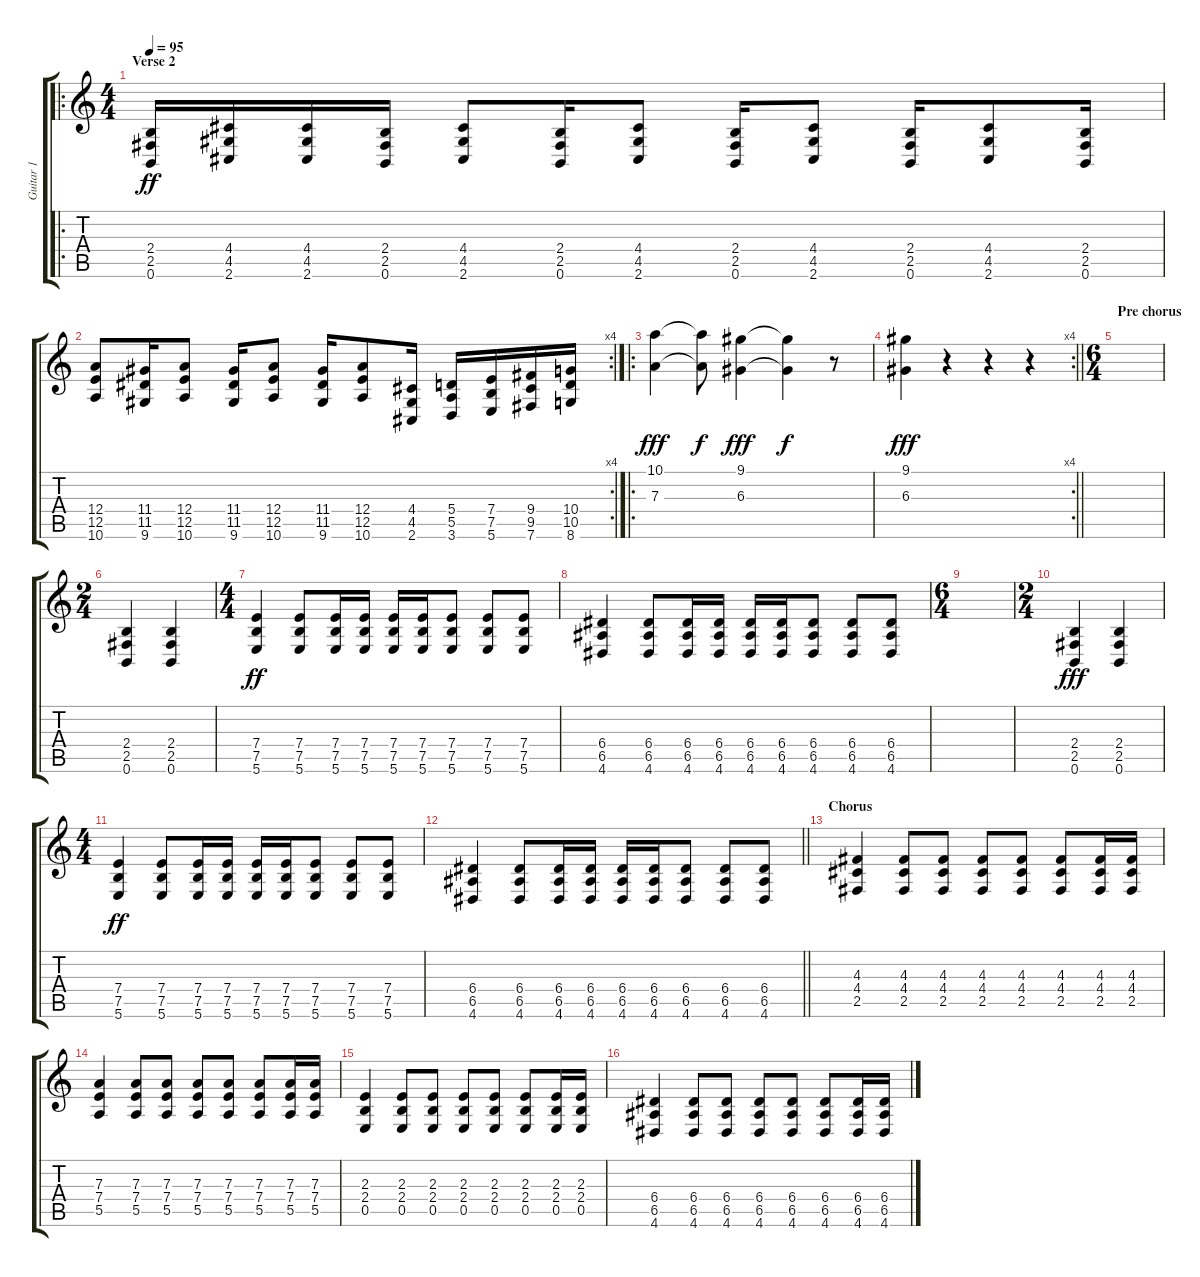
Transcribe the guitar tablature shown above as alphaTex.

\track ("Guitar 1" "Guitar 1") {instrument overdrivenguitar}
\staff {score tabs}
\tuning (B3 Gb3 D3 A2 E2 B1) {hide}
\ro
\ts (4 4)
\section ("" "Verse 2")
\tempo 95
\clef g2
\ks c
(2.4 2.5 0.6).16{dy ff volume 15 instrument overdrivenguitar} (4.4 4.5 2.6).16 (4.4 4.5 2.6).16 (2.4 2.5 0.6).16 (4.4 4.5 2.6).8 (2.4 2.5 0.6).16 (4.4 4.5 2.6).8 (2.4 2.5 0.6).16 (4.4 4.5 2.6).8 (2.4 2.5 0.6).16 (4.4 4.5 2.6).8 (2.4 2.5 0.6).16 |
\rc 4
(12.4 12.5 10.6).8 (11.4 11.5 9.6).16 (12.4 12.5 10.6).8 (11.4 11.5 9.6).16 (12.4 12.5 10.6).8 (11.4 11.5 9.6).16 (12.4 12.5 10.6).8 (4.4 4.5 2.6).16 (5.4 5.5 3.6).16 (7.4 7.5 5.6).16 (9.4 9.5 7.6).16 (10.4 10.5 8.6).16 |
\ro
(10.1 7.3).4{dy fff volume 10 instrument fx1rain} (10.1{t} 7.3{t}).8{dy f} (9.1 6.3).4{dy fff} (9.1{t} 6.3{t}).4{dy f} r.8 |
\rc 4
\barLineRight lightlight
(9.1 6.3).4{dy fff} r.4 r.4 r.4 |
\ts (6 4)
\section ("" "Pre chorus")
|
\ts (2 4)
(2.4 2.5 0.6).4{volume 15 instrument overdrivenguitar} (2.4 2.5 0.6).4 |
\ts (4 4)
(7.4 7.5 5.6).4{dy ff} (7.4 7.5 5.6).8 (7.4 7.5 5.6).16 (7.4 7.5 5.6).16 (7.4 7.5 5.6).16 (7.4 7.5 5.6).16 (7.4 7.5 5.6).8 (7.4 7.5 5.6).8 (7.4 7.5 5.6).8 |
(6.4 6.5 4.6).4 (6.4 6.5 4.6).8 (6.4 6.5 4.6).16 (6.4 6.5 4.6).16 (6.4 6.5 4.6).16 (6.4 6.5 4.6).16 (6.4 6.5 4.6).8 (6.4 6.5 4.6).8 (6.4 6.5 4.6).8 |
\ts (6 4)
|
\ts (2 4)
(2.4 2.5 0.6).4{dy fff} (2.4 2.5 0.6).4 |
\ts (4 4)
(7.4 7.5 5.6).4{dy ff} (7.4 7.5 5.6).8 (7.4 7.5 5.6).16 (7.4 7.5 5.6).16 (7.4 7.5 5.6).16 (7.4 7.5 5.6).16 (7.4 7.5 5.6).8 (7.4 7.5 5.6).8 (7.4 7.5 5.6).8 |
\barLineRight lightlight
(6.4 6.5 4.6).4 (6.4 6.5 4.6).8 (6.4 6.5 4.6).16 (6.4 6.5 4.6).16 (6.4 6.5 4.6).16 (6.4 6.5 4.6).16 (6.4 6.5 4.6).8 (6.4 6.5 4.6).8 (6.4 6.5 4.6).8 |
\section ("" "Chorus")
(4.3 4.4 2.5).4 (4.3 4.4 2.5).8 (4.3 4.4 2.5).8 (4.3 4.4 2.5).8 (4.3 4.4 2.5).8 (4.3 4.4 2.5).8 (4.3 4.4 2.5).16 (4.3 4.4 2.5).16 |
(7.3 7.4 5.5).4 (7.3 7.4 5.5).8 (7.3 7.4 5.5).8 (7.3 7.4 5.5).8 (7.3 7.4 5.5).8 (7.3 7.4 5.5).8 (7.3 7.4 5.5).16 (7.3 7.4 5.5).16 |
(2.3 2.4 0.5).4 (2.3 2.4 0.5).8 (2.3 2.4 0.5).8 (2.3 2.4 0.5).8 (2.3 2.4 0.5).8 (2.3 2.4 0.5).8 (2.3 2.4 0.5).16 (2.3 2.4 0.5).16 |
(6.4 6.5 4.6).4 (6.4 6.5 4.6).8 (6.4 6.5 4.6).8 (6.4 6.5 4.6).8 (6.4 6.5 4.6).8 (6.4 6.5 4.6).8 (6.4 6.5 4.6).16 (6.4 6.5 4.6).16
